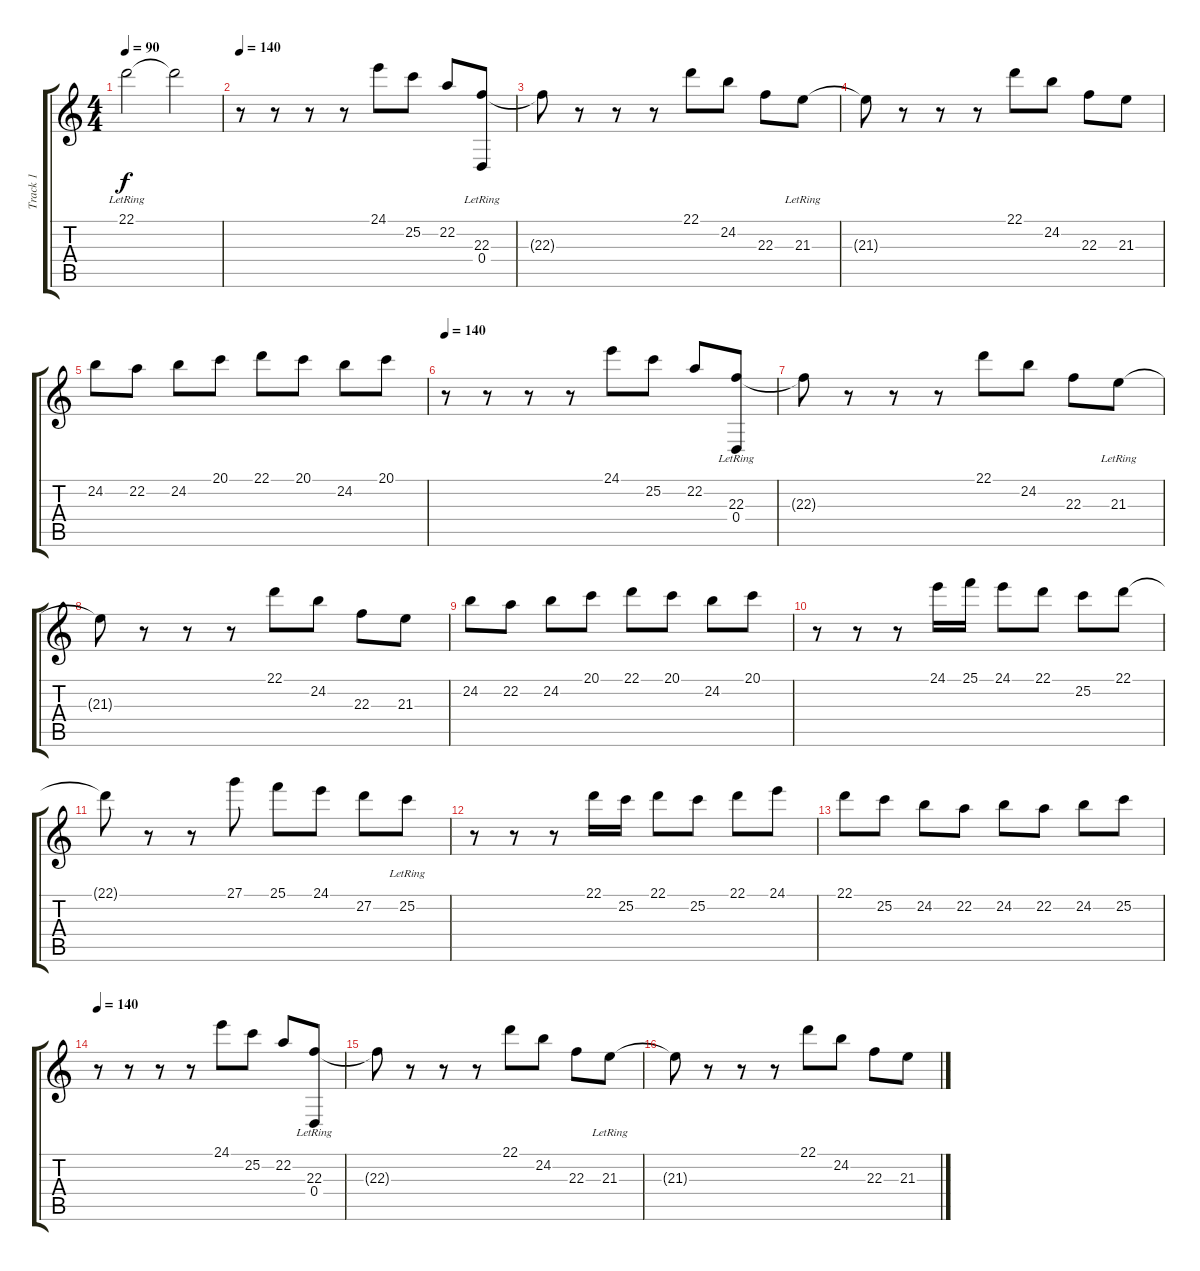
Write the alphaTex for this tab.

\track ("Track 1" "Track 1") {instrument acousticgrandpiano}
\staff {score tabs}
\tuning (E4 B3 G3 D3 A2 E2) {hide}
\ts (4 4)
\tempo 90
\clef g2
\ks c
22.1{lr}.2{dy f} 22.1{t}.2 |
\tempo 140
r.8 r.8 r.8 r.8 24.1.8 25.2.8 22.2.8 (22.3{lr} 0.4).8 |
22.3{t}.8 r.8 r.8 r.8 22.1.8 24.2.8 22.3.8 21.3{lr}.8 |
21.3{t}.8 r.8 r.8 r.8 22.1.8 24.2.8 22.3.8 21.3.8 |
24.2.8 22.2.8 24.2.8 20.1.8 22.1.8 20.1.8 24.2.8 20.1.8 |
\tempo 140
r.8 r.8 r.8 r.8 24.1.8 25.2.8 22.2.8 (22.3{lr} 0.4).8 |
22.3{t}.8 r.8 r.8 r.8 22.1.8 24.2.8 22.3.8 21.3{lr}.8 |
21.3{t}.8 r.8 r.8 r.8 22.1.8 24.2.8 22.3.8 21.3.8 |
24.2.8 22.2.8 24.2.8 20.1.8 22.1.8 20.1.8 24.2.8 20.1.8 |
r.8 r.8 r.8 24.1.16 25.1.16 24.1.8 22.1.8 25.2.8 22.1.8 |
22.1{t}.8 r.8 r.8 27.1.8 25.1.8 24.1.8 27.2.8 25.2{lr}.8 |
r.8 r.8 r.8 22.1.16 25.2.16 22.1.8 25.2.8 22.1.8 24.1.8 |
22.1.8 25.2.8 24.2.8 22.2.8 24.2.8 22.2.8 24.2.8 25.2.8 |
\tempo 140
r.8 r.8 r.8 r.8 24.1.8 25.2.8 22.2.8 (22.3{lr} 0.4).8 |
22.3{t}.8 r.8 r.8 r.8 22.1.8 24.2.8 22.3.8 21.3{lr}.8 |
21.3{t}.8 r.8 r.8 r.8 22.1.8 24.2.8 22.3.8 21.3.8
